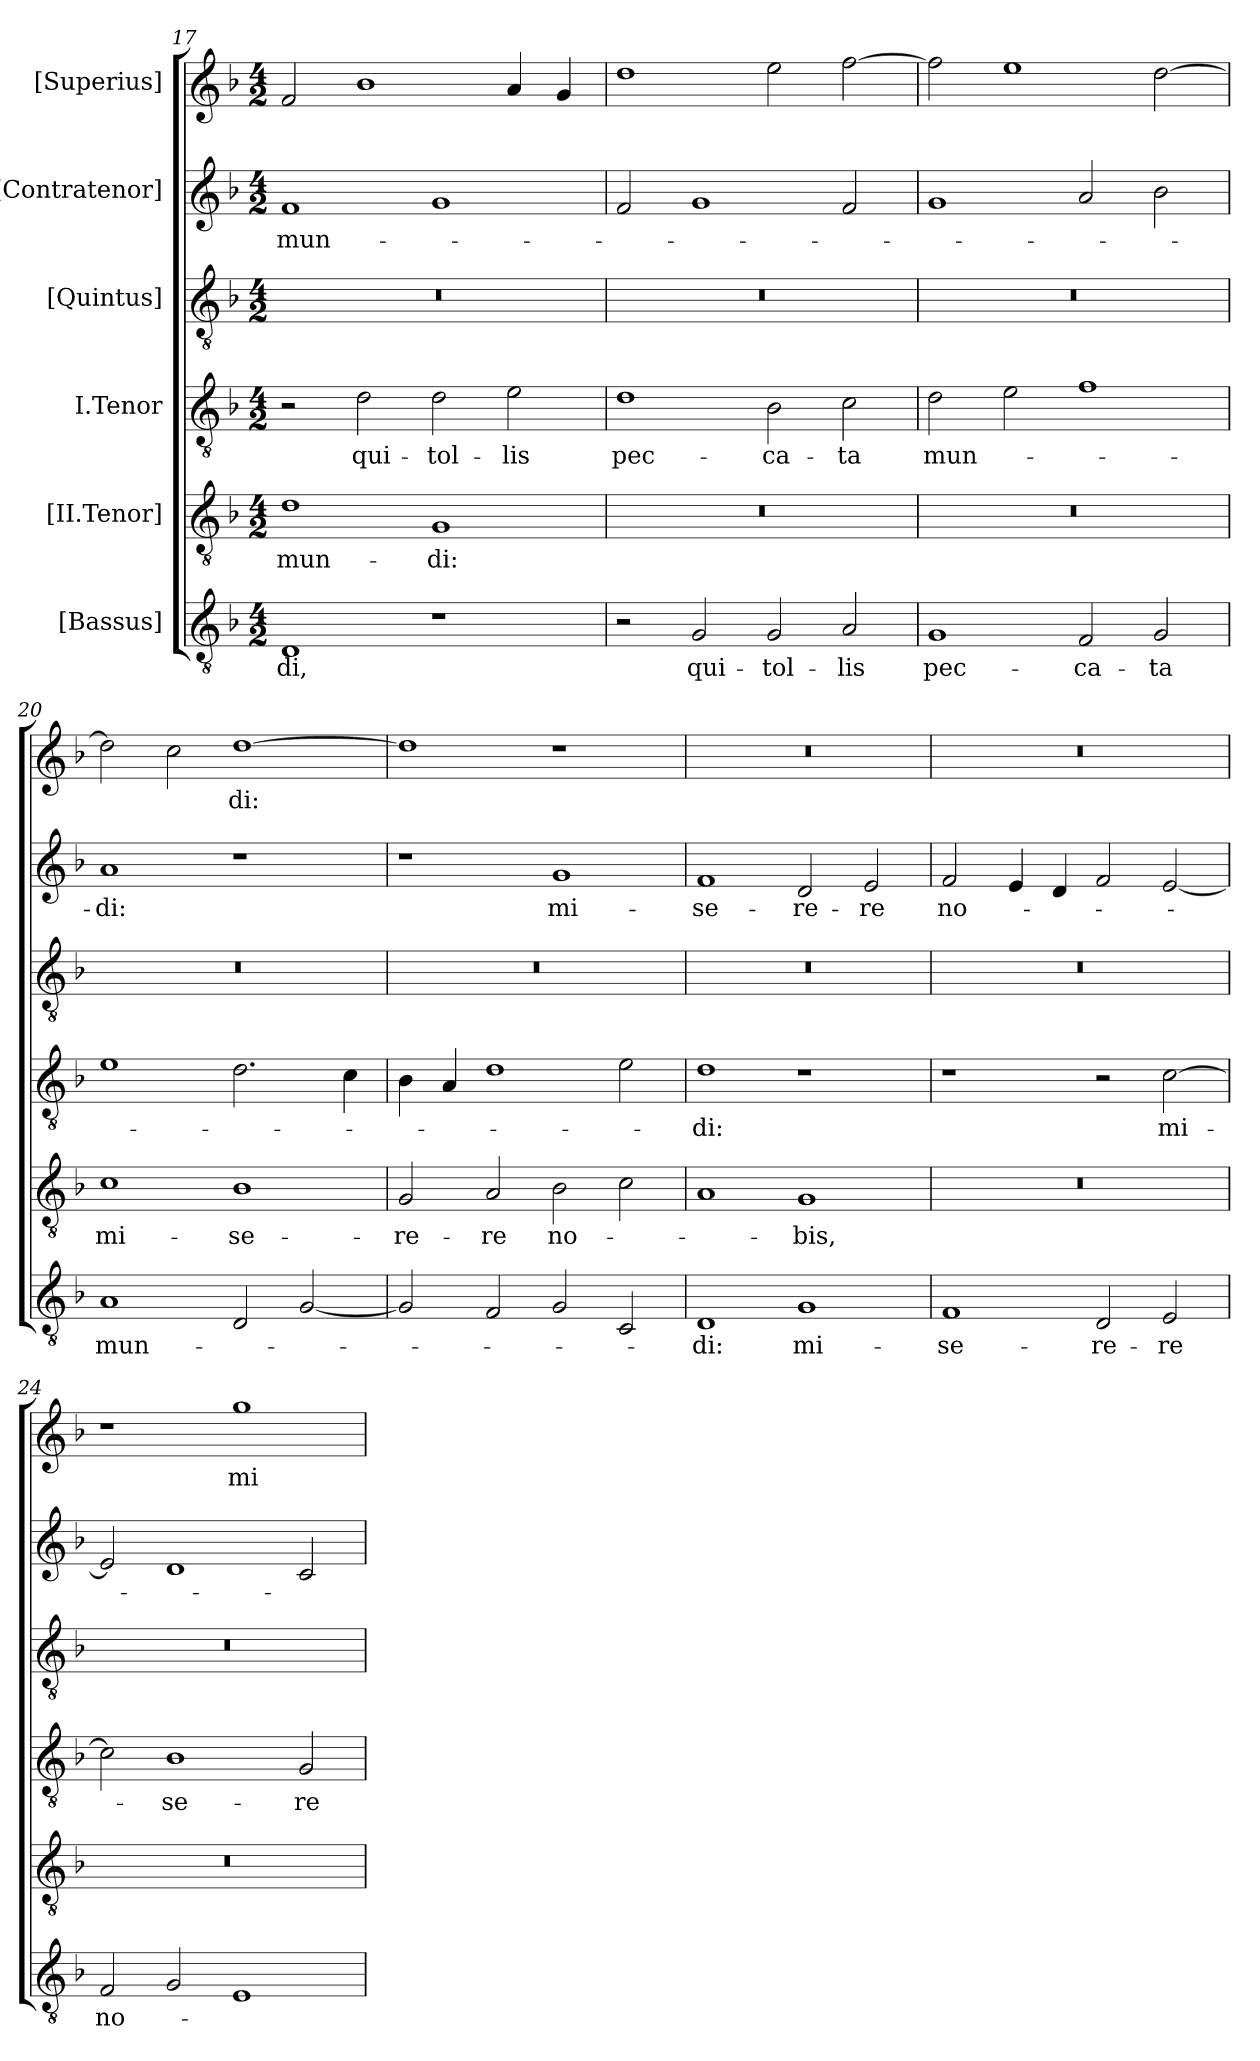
**kern	**text	**kern	**text	**kern	**text	**kern	**kern	**text	**kern	**text
*part6	*part6	*part5	*part5	*part4	*part4	*part3	*part2	*part2	*part1	*part1
*staff6	*staff6	*staff5	*staff5	*staff4	*staff4	*staff3	*staff2	*staff2	*staff1	*staff1
*I"[Bassus]	*	*I"[II.Tenor]	*	*I"I.Tenor	*	*I"[Quintus]	*I"[Contratenor]	*	*I"[Superius]	*
*clefGv2	*	*clefGv2	*	*clefGv2	*	*clefGv2	*clefG2	*	*clefG2	*
*k[b-]	*	*k[b-]	*	*k[b-]	*	*k[b-]	*k[b-]	*	*k[b-]	*
*M4/2	*	*M4/2	*	*M4/2	*	*M4/2	*M4/2	*	*M4/2	*
=17	=17	=17	=17	=17	=17	=17	=17	=17	=17	=17
1D/	-di,	1d\	mun-	2r	.	0r	1f/	mun-	2f/	.
.	.	.	.	2d\	qui-	.	.	.	1b-\	.
1r	.	1G/	-di:	2d\	tol-	.	1g/	.	.	.
.	.	.	.	2e\	-lis	.	.	.	4a/	.
.	.	.	.	.	.	.	.	.	4g/	.
=18	=18	=18	=18	=18	=18	=18	=18	=18	=18	=18
2r	.	0r	.	1d\	pec-	0r	2f/	.	1dd\	.
2G/	qui-	.	.	.	.	.	1g/	.	.	.
2G/	tol-	.	.	2B-\	-ca-	.	.	.	2ee\	.
2A/	-lis	.	.	2c\	-ta	.	2f/	.	[2ff\	.
=19	=19	=19	=19	=19	=19	=19	=19	=19	=19	=19
1G/	pec-	0r	.	2d\	mun-	0r	1g/	.	2ff\]	.
.	.	.	.	2e\	.	.	.	.	1ee\	.
2F/	-ca-	.	.	1f\	.	.	2a/	.	.	.
2G/	-ta	.	.	.	.	.	2b-\	.	[2dd\	.
=20	=20	=20	=20	=20	=20	=20	=20	=20	=20	=20
1A/	mun-	1c\	mi-	1e\	.	0r	1a/	-di:	2dd\]	.
.	.	.	.	.	.	.	.	.	2cc\	.
2D/	.	1B-\	-se-	2.d\	.	.	1r	.	[1dd\	-di:
[2G/	.	.	.	.	.	.	.	.	.	.
.	.	.	.	4c\	.	.	.	.	.	.
=21	=21	=21	=21	=21	=21	=21	=21	=21	=21	=21
2G/]	.	2G/	-re-	4B-\	.	0r	1r	.	1dd\]	.
.	.	.	.	4A/	.	.	.	.	.	.
2F/	.	2A/	-re	1d\	.	.	.	.	.	.
2G/	.	2B-\	no-	.	.	.	1g/	mi-	1r	.
2C/	.	2c\	.	2e\	.	.	.	.	.	.
=22	=22	=22	=22	=22	=22	=22	=22	=22	=22	=22
1D/	-di:	1A/	.	1d\	-di:	0r	1f/	-se-	0r	.
1G/	mi-	1G/	-bis,	1r	.	.	2d/	-re-	.	.
.	.	.	.	.	.	.	2e/	-re	.	.
=23	=23	=23	=23	=23	=23	=23	=23	=23	=23	=23
1F/	-se-	0r	.	1r	.	0r	2f/	no-	0r	.
.	.	.	.	.	.	.	4e/	.	.	.
.	.	.	.	.	.	.	4d/	.	.	.
2D/	-re-	.	.	2r	.	.	2f/	.	.	.
2E/	-re	.	.	[2c\	mi-	.	[2e/	.	.	.
=24	=24	=24	=24	=24	=24	=24	=24	=24	=24	=24
2F/	no-	0r	.	2c\]	.	0r	2e/]	.	1r	.
2G/	.	.	.	1B-\	-se-	.	1d/	.	.	.
1E/	.	.	.	.	.	.	.	.	1gg\	mi-
.	.	.	.	2G/	-re-	.	2c/	.	.	.
=	=	=	=	=	=	=	=	=	=	=
*-	*-	*-	*-	*-	*-	*-	*-	*-	*-	*-
